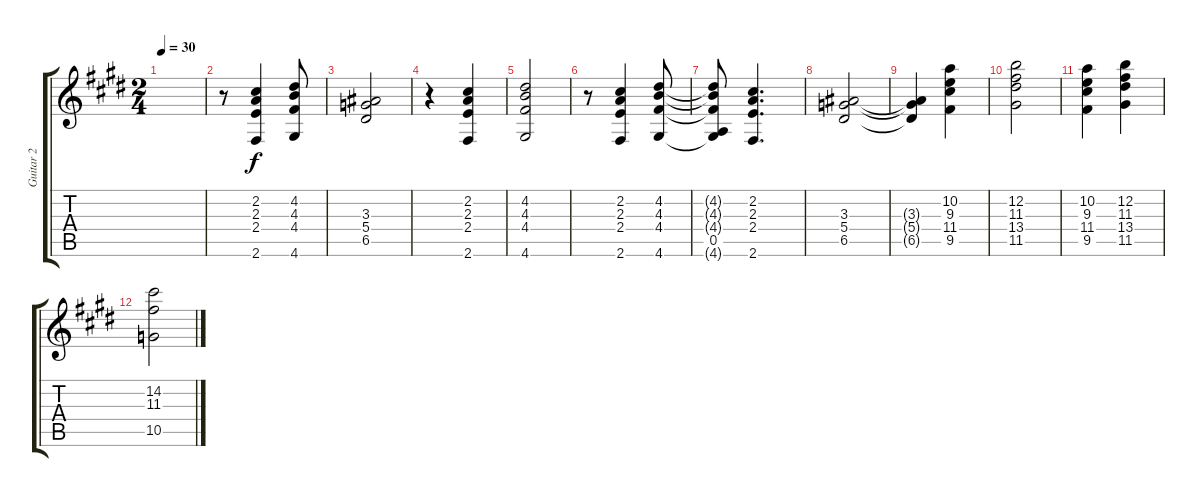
\track ("Guitar 2" "Guitar 2") {instrument electricguitarjazz}
\staff {score tabs}
\tuning (E4 B3 G3 D3 A2 E2) {hide}
\ts (2 4)
\tempo 30
\clef g2
\ks c#minor
|
r.8 (2.2 2.3 2.4 2.6).4 (4.2 4.3 4.4 4.6).8 |
(3.3 5.4 6.5).2 |
r.4 (2.2 2.3 2.4 2.6).4 |
(4.2 4.3 4.4 4.6).2 |
r.8 (2.2 2.3 2.4 2.6).4 (4.2 4.3 4.4 4.6).8 |
(4.2{t} 4.3{t} 4.4{t} 0.5 4.6{t}).8 (2.2 2.3 2.4 2.6).4{d} |
(3.3 5.4 6.5).2 |
(3.3{t} 5.4{t} 6.5{t}).4 (10.2 9.3 11.4 9.5).4 |
(12.2 11.3 13.4 11.5).2 |
(10.2 9.3 11.4 9.5).4 (12.2 11.3 13.4 11.5).4 |
(14.2 11.3 10.5).2
